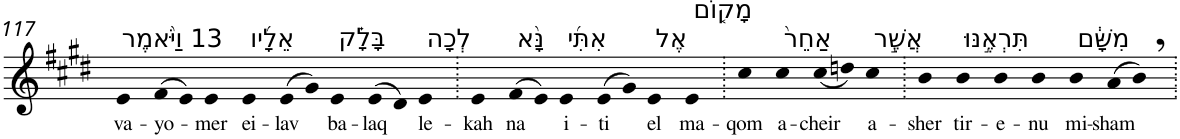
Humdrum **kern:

**kern	**text
*part1	*part1
*staff1	*staff1
*I"Piano	*
*I'Pno	*
!!LO:PB:g=z
*clefG2	*
*k[f#c#g#d#]	*
*E:	*
=117	=117
!LO:TX:a:t=13 וַיֹּ֨אמֶר	!
!	!LO:LY:b
4e	va-
!	!LO:LY:b
(>8f#	-yo-
8e)	.
!	!LO:LY:b
4e	-mer
!LO:TX:a:t=אֵלָ֜יו	!
!	!LO:LY:b
4e	ei-
!	!LO:LY:b
(>8e	-lav
8g#)	.
!LO:TX:a:t=בָּלָ֗ק	!
!	!LO:LY:b
4e	ba-
!	!LO:LY:b
(>8e	-laq
8d#)	.
!LO:TX:a:t=לְכָה	!
!	!LO:LY:b
4e	le-
=118.	=118.
!	!LO:LY:b
4e	-kah
!LO:TX:a:t=נָּ֨א	!
!	!LO:LY:b
(>8f#	na
8e)	.
!LO:TX:a:t=אִתִּ֜י	!
!	!LO:LY:b
4e	i-
!	!LO:LY:b
(>8e	-ti
8g#)	.
!LO:TX:a:t=אֶל	!
!	!LO:LY:b
4e	el
!LO:TX:a:t=מָק֤וֹם	!
!	!LO:LY:b
4e	ma-
=119.	=119.
!	!LO:LY:b
4cc#	-qom
!LO:TX:a:t=אַחֵר֙	!
!	!LO:LY:b
4cc#	a-
!	!LO:LY:b
(<8cc#	-cheir
8ddn)	.
!LO:TX:a:t=אֲשֶׁ֣ר	!
!	!LO:LY:b
4cc#	a-
=120.	=120.
!	!LO:LY:b
4b	-sher
!LO:TX:a:t=תִּרְאֶ֣נּוּ	!
!	!LO:LY:b
4b	tir-
!	!LO:LY:b
4b	-e-
!	!LO:LY:b
4b	-nu
!LO:TX:a:t=מִשָּׁ֔ם	!
!	!LO:LY:b
4b	mi-
!	!LO:LY:b
(>8a	-sham
8b,)	.
=.	=.
*-	*-
